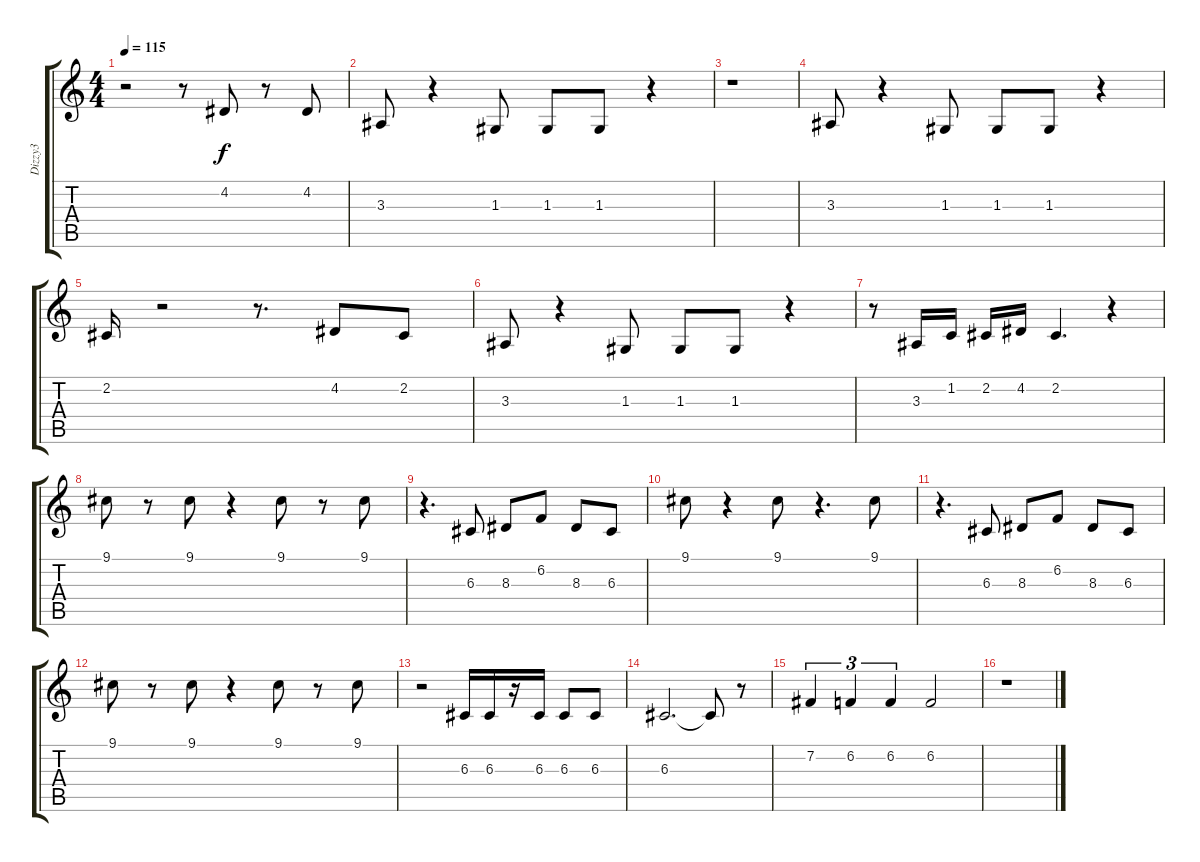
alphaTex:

\track ("Dizzy3" "Dizzy3") {instrument trumpet}
\staff {score tabs}
\tuning (E4 B3 G3 D3 A2 E2) {hide}
\ts (4 4)
\tempo 115
\clef g2
\ks c
r.2{dy f} r.8 4.2.8 r.8 4.2.8 |
3.3.8 r.4 1.3.8 1.3.8 1.3.8 r.4 |
r.1 |
3.3.8 r.4 1.3.8 1.3.8 1.3.8 r.4 |
2.2.16 r.2 r.8{d} 4.2.8 2.2.8 |
3.3.8 r.4 1.3.8 1.3.8 1.3.8 r.4 |
r.8 3.3.16 1.2.16 2.2.16 4.2.16 2.2.4{d} r.4 |
9.1.8 r.8 9.1.8 r.4 9.1.8 r.8 9.1.8 |
r.4{d} 6.3.8 8.3.8 6.2.8 8.3.8 6.3.8 |
9.1.8 r.4 9.1.8 r.4{d} 9.1.8 |
r.4{d} 6.3.8 8.3.8 6.2.8 8.3.8 6.3.8 |
9.1.8 r.8 9.1.8 r.4 9.1.8 r.8 9.1.8 |
r.2 6.3.16 6.3.16 r.16 6.3.16 6.3.8 6.3.8 |
6.3.2{d} 6.3{t}.8 r.8 |
7.2.4{tu (3 2)} 6.2.4{tu (3 2)} 6.2.4{tu (3 2)} 6.2.2 |
r.1
